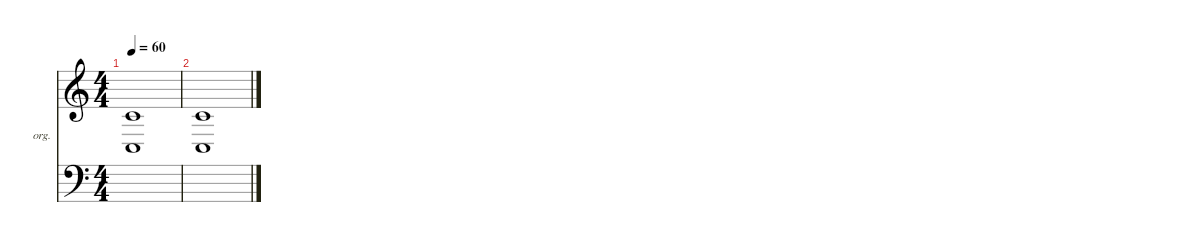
\defaultSystemsLayout 4
\hideDynamics
\bracketExtendMode nobrackets
\firstSystemTrackNameOrientation horizontal
\otherSystemsTrackNameOrientation horizontal
\track ("Organ" "org.") {defaultSystemsLayout 4 instrument drawbarorgan}
\staff {score}
\tuning (E4 B3 G3 D3 A2 E2)
\ts (4 4)
\tempo 60
\clef g2
\ks c
(3.5 5.3).1{dy mf instrument drawbarorgan beam Up} |
(3.5 5.3).1{beam Up}
\staff {score}
\tuning (G2 D2 A1 E1 B0)
\clef f4
\ottava regular
\simile none
\ks c
|
